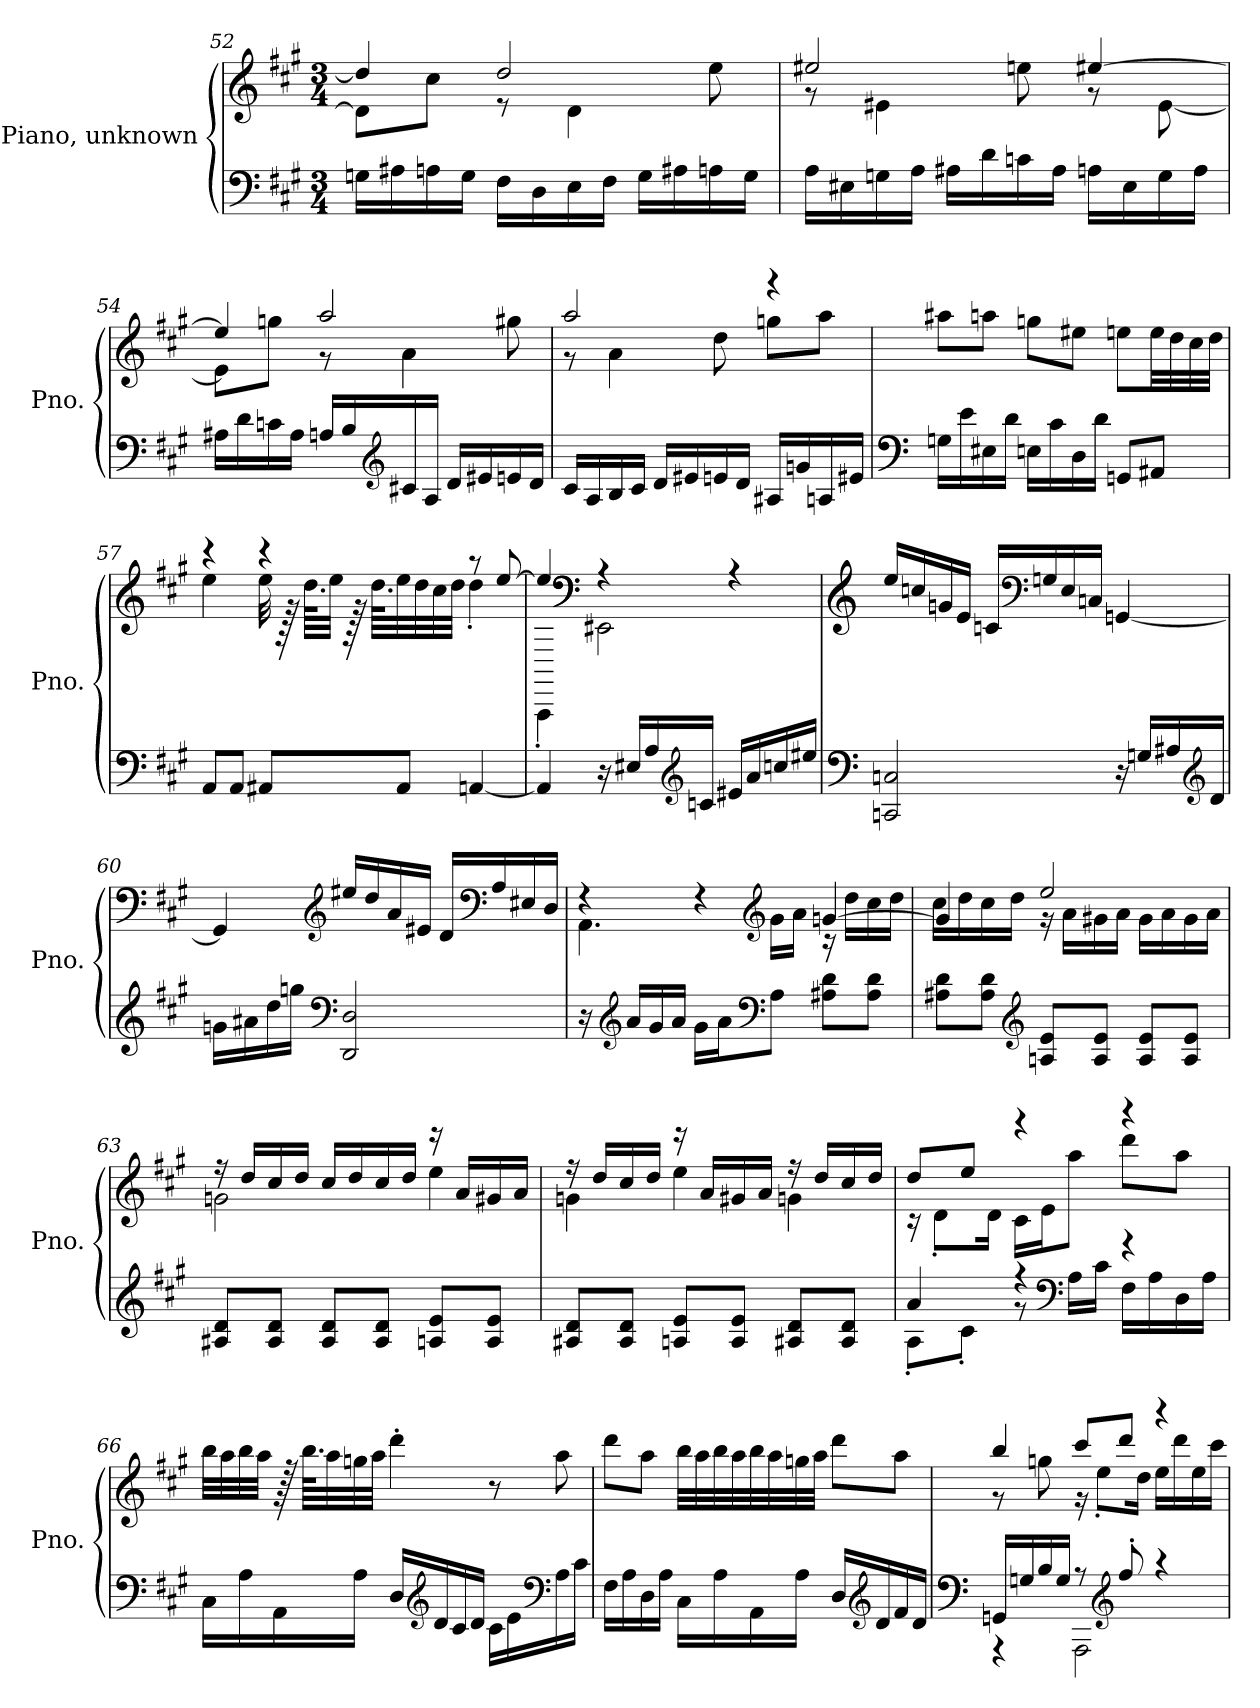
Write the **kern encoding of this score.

**kern	**kern
*part1	*part1
*staff2	*staff1
*I"Piano, unknown	*
*I'Pno.	*
*clefF4	*clefG2
*k[f#c#g#]	*k[f#c#g#]
*M3/4	*M3/4
=52	=52
*	*^
16Gn\LL	4dd/]	8d\L]
16A#X\	.	.
16An\	.	8cc#\J
16G\JJ	.	.
16F#\LL	2dd/	8r
16D\	.	.
16E\	.	4d\
16F#\JJ	.	.
16G\LL	.	.
16A#X\	.	.
16An\	.	8ee\
16G\JJ	.	.
=53	=53	=53
16A\LL	2ee#X/	8r
16E#X\	.	.
16Gn\	.	4e#X\
16A\JJ	.	.
16A#X\LL	.	.
16d\	.	.
16cn\	.	8een\
16A#\JJ	.	.
16An\LL	[4ee#X/	8r
16E#\	.	.
16G\	.	[8e#\
16A\JJ	.	.
!!LO:LB:g=z	!!
=54	=54	=54
16A#X\LL	4ee#/]	8e#\L]
16d\	.	.
16cn\	.	8ggn\J
16A#\JJ	.	.
16An/LL	2aa/	8r
16B/	.	.
*clefG2	*	*
16c#X/	.	4a\
16A/JJ	.	.
16d/LL	.	.
16e#X/	.	.
16en/	.	8gg#X\
16d/JJ	.	.
=55	=55	=55
16c#/LL	2aa/	8r
16A/	.	.
16B/	.	4a\
16c#/JJ	.	.
16d/LL	.	.
16e#X/	.	.
16en/	.	8dd\
16d/JJ	.	.
16A#X/LL	4r	8ggn\L
16gn/	.	.
16An/	.	8aa\J
16e#X/JJ	.	.
*	*v	*v
!!LO:LB:g=z
=56	=56
*clefF4	*
16Gn\LL	8aa#X\L
16e\	.
16E#X\	8aan\J
16d\JJ	.
16En\LL	8ggn\L
16c#\	.
16D\	8ee#X\J
16d\JJ	.
8GGn/L	8een\L
8AA#X/J	32ee\LL
.	32dd\
.	32cc#\
.	32dd\JJJ
=57	=57
*	*^
8AA/L	4r	4ee\
8AA/J	.	.
8AA#X/L	4r	32ee\
.	.	128r
.	.	64.dd\KLLL
.	.	32ee\JJJ
.	.	128r
.	.	64.dd\KLLL
8AA#/J	.	32ee\
.	.	32dd\
.	.	32cc#\
.	.	32dd\JJJ
[4AAn/	8r	4dd'\
.	[8ee/	.
!!LO:LB:g=z	!!
=58	=58	=58
4AA/]	4ee/]	4AAA'\
*	*clefF4	*
16r	4r	2EE#X\
16E#X/LL	.	.
16A/	.	.
*clefG2	*	*
16cn/JJ	.	.
16e#X/LL	4r	.
16a/	.	.
16ccn/	.	.
16ee#X/JJ	.	.
*	*v	*v
=59	=59
*clefF4	*clefG2
2CCn/ 2Cn/	16ee/LL
.	16ccn/
.	16gn/
.	16e/JJ
.	16cn/LL
*	*clefF4
.	16Gn/
.	16E/
.	16Cn/JJ
16r	[4GGn/
16Gn/LL	.
16A#X/	.
*clefG2	*
16d/JJ	.
!!LO:PB:g=z
=60	=60
16gn\LL	4GG/]
16a#X\	.
16dd\	.
16ggn\JJ	.
*clefF4	*clefG2
2DD/ 2D/	16ee#X/LL
.	16dd/
.	16a/
.	16e#X/JJ
.	16d/LL
*	*clefF4
.	16A/
.	16E#X/
.	16D/JJ
=61	=61
*	*^
16r	4r	4.AA\
*clefG2	*	*
16a/LL	.	.
16g#/	.	.
16a/JJ	.	.
16g#\LL	4r	.
16a\J	.	.
*clefF4	*clefG2	*
8A\J	.	16g#\LL
.	.	16a\JJ
8A#X\ 8d\L	[4gn/	16r
.	.	16dd\LL
8A#\ 8d\J	.	16cc#\
.	.	16dd\JJ
!!LO:LB:g=z	!!
=62	=62	=62
8A#X\ 8d\L	4g/]	16cc#\LL
.	.	16dd\
8A#\ 8d\J	.	16cc#\
.	.	16dd\JJ
*clefG2	*	*
8An/ 8e/L	2ee/	16r
.	.	16a\LL
8A/ 8e/J	.	16g#X\
.	.	16a\JJ
8A/ 8e/L	.	16g#\LL
.	.	16a\
8A/ 8e/J	.	16g#\
.	.	16a\JJ
=63	=63	=63
8A#X/ 8d/L	16r	2gn\
.	16dd/LL	.
8A#/ 8d/J	16cc#/	.
.	16dd/JJ	.
8A#/ 8d/L	16cc#/LL	.
.	16dd/	.
8A#/ 8d/J	16cc#/	.
.	16dd/JJ	.
8An/ 8e/L	16r	4ee\
.	16a/LL	.
8A/ 8e/J	16g#X/	.
.	16a/JJ	.
=64	=64	=64
8A#X/ 8d/L	16r	4gn\
.	16dd/LL	.
8A#/ 8d/J	16cc#/	.
.	16dd/JJ	.
8An/ 8e/L	16r	4ee\
.	16a/LL	.
8A/ 8e/J	16g#X/	.
.	16a/JJ	.
8A#X/ 8d/L	16r	4gn\
.	16dd/LL	.
8A#/ 8d/J	16cc#/	.
.	16dd/JJ	.
!!LO:LB:g=z	!!
=65	=65	=65
*^	*	*
4a/	8A'\L	8dd/L	16r
.	.	.	8d'\L
.	8c#'\J	8ee/J	.
.	.	.	16d\Jk
4r	8r	4r	16c#\LL
.	.	.	16e\J
*clefF4	*	*	*
.	16A\LL	.	8aa\J
.	16c#\JJ	.	.
4r	16F#\LL	4r	8ddd\L
.	16A\	.	.
.	16D\	.	8aa\J
.	16A\JJ	.	.
*v	*v	*	*
*	*v	*v
=66	=66
16C#\LL	32bb\LLL
.	32aa\
16A\	32bb\
.	32aa\JJJ
16AA\	128r
.	64.bb\KLLL
.	32aa\
16A\JJ	32ggn\
.	32aa\JJJ
16D/LL	4ddd'\
*clefG2	*
16d/	.
16c#/	.
16d/JJ	.
16c#\LL	8r
16e\	.
*clefF4	*
16A\	8aa\
16c#\JJ	.
!!LO:LB:g=z
=67	=67
16F#\LL	8ddd\L
16A\	.
16D\	8aa\J
16A\JJ	.
16C#\LL	32bb\LLL
.	32aa\
16A\	32bb\
.	32aa\
16AA\	32bb\
.	32aa\
16A\JJ	32ggn\
.	32aa\JJJ
16D/LL	8ddd\L
*clefG2	*
16d/	.
16f#/	8aa\J
16d/JJ	.
=68	=68
*clefF4	*
*^	*^
16GGn/LL	4r	4bb/	8r
16Gn/	.	.	.
16B/	.	.	8ggn\
16G/JJ	.	.	.
8r	2AAA\	8ccc#/L	16r
.	.	.	8ee'\L
*clefG2	*	*	*
8ff#'/	.	8ddd/J	.
.	.	.	16dd\Jk
4r	.	4r	16ee\LL
.	.	.	16ddd\
.	.	.	16ee\
.	.	.	16ccc#\JJ
*v	*v	*	*
*	*v	*v
=	=
*-	*-
